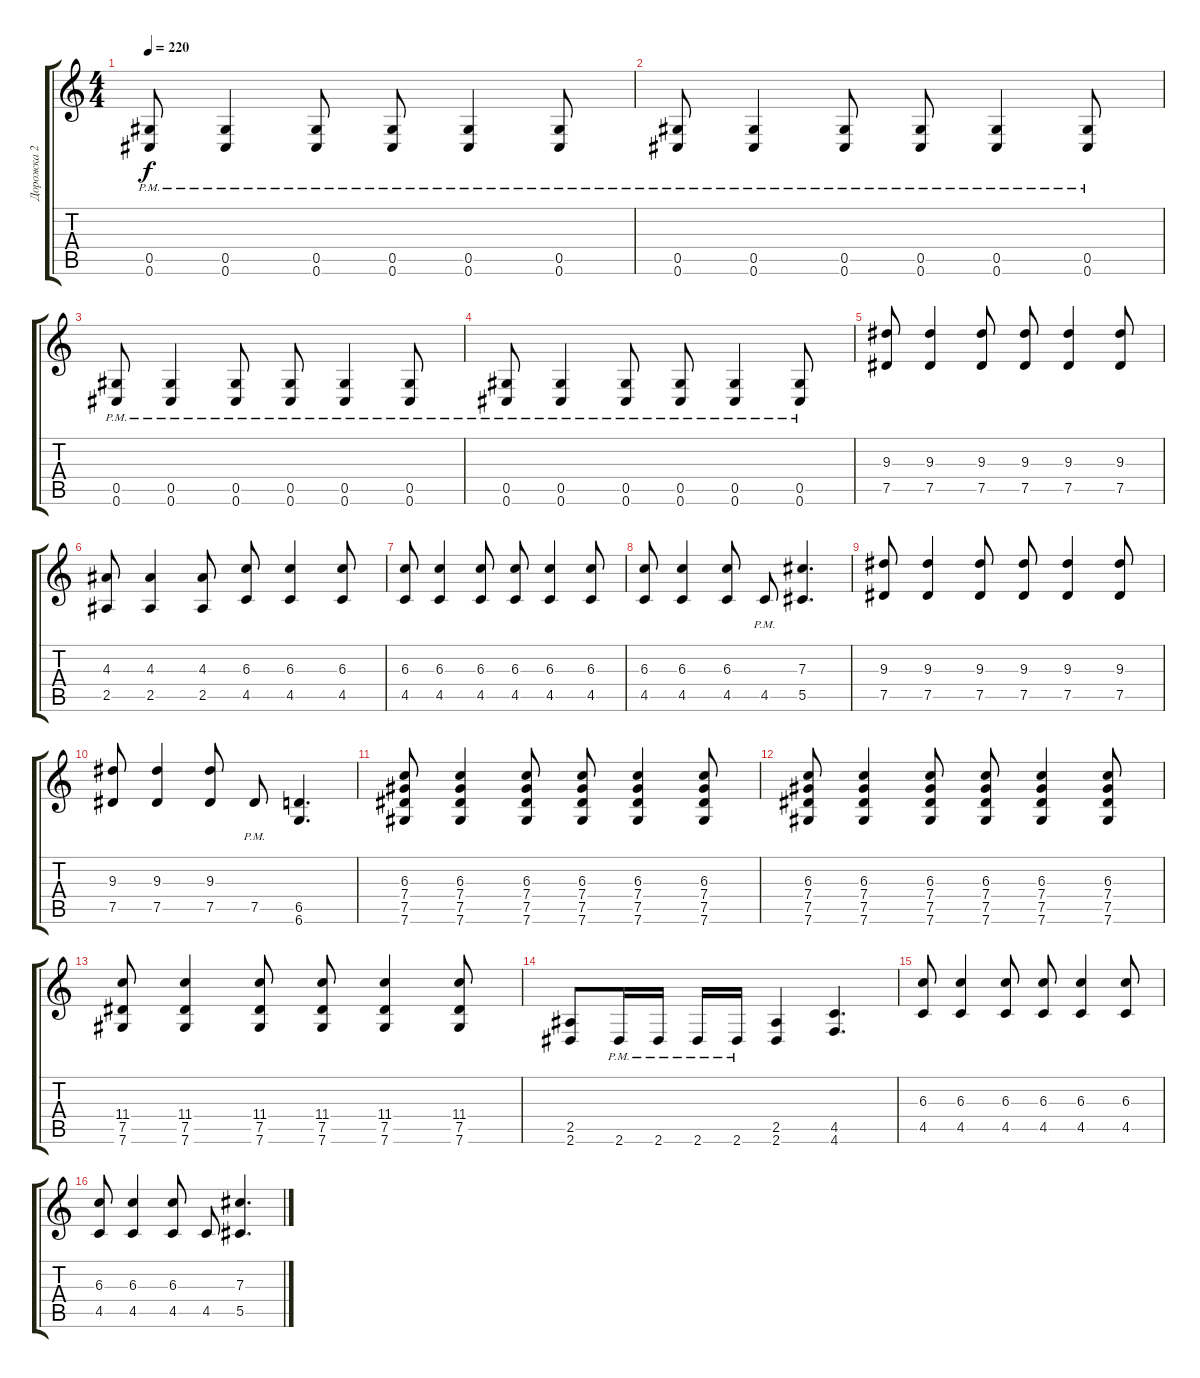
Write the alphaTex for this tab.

\track ("Дорожка 2" "Дорожка 2") {instrument overdrivenguitar}
\staff {score tabs}
\tuning (Eb4 Bb3 Gb3 Db3 Ab2 Db2) {hide}
\ts (4 4)
\tempo 220
\clef g2
\ks c
(0.5{pm} 0.6{pm}).8{dy f} (0.5{pm} 0.6{pm}).4 (0.5{pm} 0.6{pm}).8 (0.5{pm} 0.6{pm}).8 (0.5{pm} 0.6{pm}).4 (0.5{pm} 0.6{pm}).8 |
(0.5{pm} 0.6{pm}).8 (0.5{pm} 0.6{pm}).4 (0.5{pm} 0.6{pm}).8 (0.5{pm} 0.6{pm}).8 (0.5{pm} 0.6{pm}).4 (0.5{pm} 0.6{pm}).8 |
(0.5{pm} 0.6{pm}).8 (0.5{pm} 0.6{pm}).4 (0.5{pm} 0.6{pm}).8 (0.5{pm} 0.6{pm}).8 (0.5{pm} 0.6{pm}).4 (0.5{pm} 0.6{pm}).8 |
(0.5{pm} 0.6{pm}).8 (0.5{pm} 0.6{pm}).4 (0.5{pm} 0.6{pm}).8 (0.5{pm} 0.6{pm}).8 (0.5{pm} 0.6{pm}).4 (0.5{pm} 0.6{pm}).8 |
(9.3 7.5).8 (9.3 7.5).4 (9.3 7.5).8 (9.3 7.5).8 (9.3 7.5).4 (9.3 7.5).8 |
(4.3 2.5).8 (4.3 2.5).4 (4.3 2.5).8 (6.3 4.5).8 (6.3 4.5).4 (6.3 4.5).8 |
(6.3 4.5).8 (6.3 4.5).4 (6.3 4.5).8 (6.3 4.5).8 (6.3 4.5).4 (6.3 4.5).8 |
(6.3 4.5).8 (6.3 4.5).4 (6.3 4.5).8 4.5{pm}.8 (7.3 5.5).4{d} |
(9.3 7.5).8 (9.3 7.5).4 (9.3 7.5).8 (9.3 7.5).8 (9.3 7.5).4 (9.3 7.5).8 |
(9.3 7.5).8 (9.3 7.5).4 (9.3 7.5).8 7.5{pm}.8 (6.5 6.6).4{d} |
(6.3 7.4 7.5 7.6).8 (6.3 7.4 7.5 7.6).4 (6.3 7.4 7.5 7.6).8 (6.3 7.4 7.5 7.6).8 (6.3 7.4 7.5 7.6).4 (6.3 7.4 7.5 7.6).8 |
(6.3 7.4 7.5 7.6).8 (6.3 7.4 7.5 7.6).4 (6.3 7.4 7.5 7.6).8 (6.3 7.4 7.5 7.6).8 (6.3 7.4 7.5 7.6).4 (6.3 7.4 7.5 7.6).8 |
(11.4 7.5 7.6).8 (11.4 7.5 7.6).4 (11.4 7.5 7.6).8 (11.4 7.5 7.6).8 (11.4 7.5 7.6).4 (11.4 7.5 7.6).8 |
(2.5 2.6).8 2.6{pm}.16 2.6{pm}.16 2.6{pm}.16 2.6{pm}.16 (2.5 2.6).4 (4.5 4.6).4{d} |
(6.3 4.5).8 (6.3 4.5).4 (6.3 4.5).8 (6.3 4.5).8 (6.3 4.5).4 (6.3 4.5).8 |
(6.3 4.5).8 (6.3 4.5).4 (6.3 4.5).8 4.5.8 (7.3 5.5).4{d}
